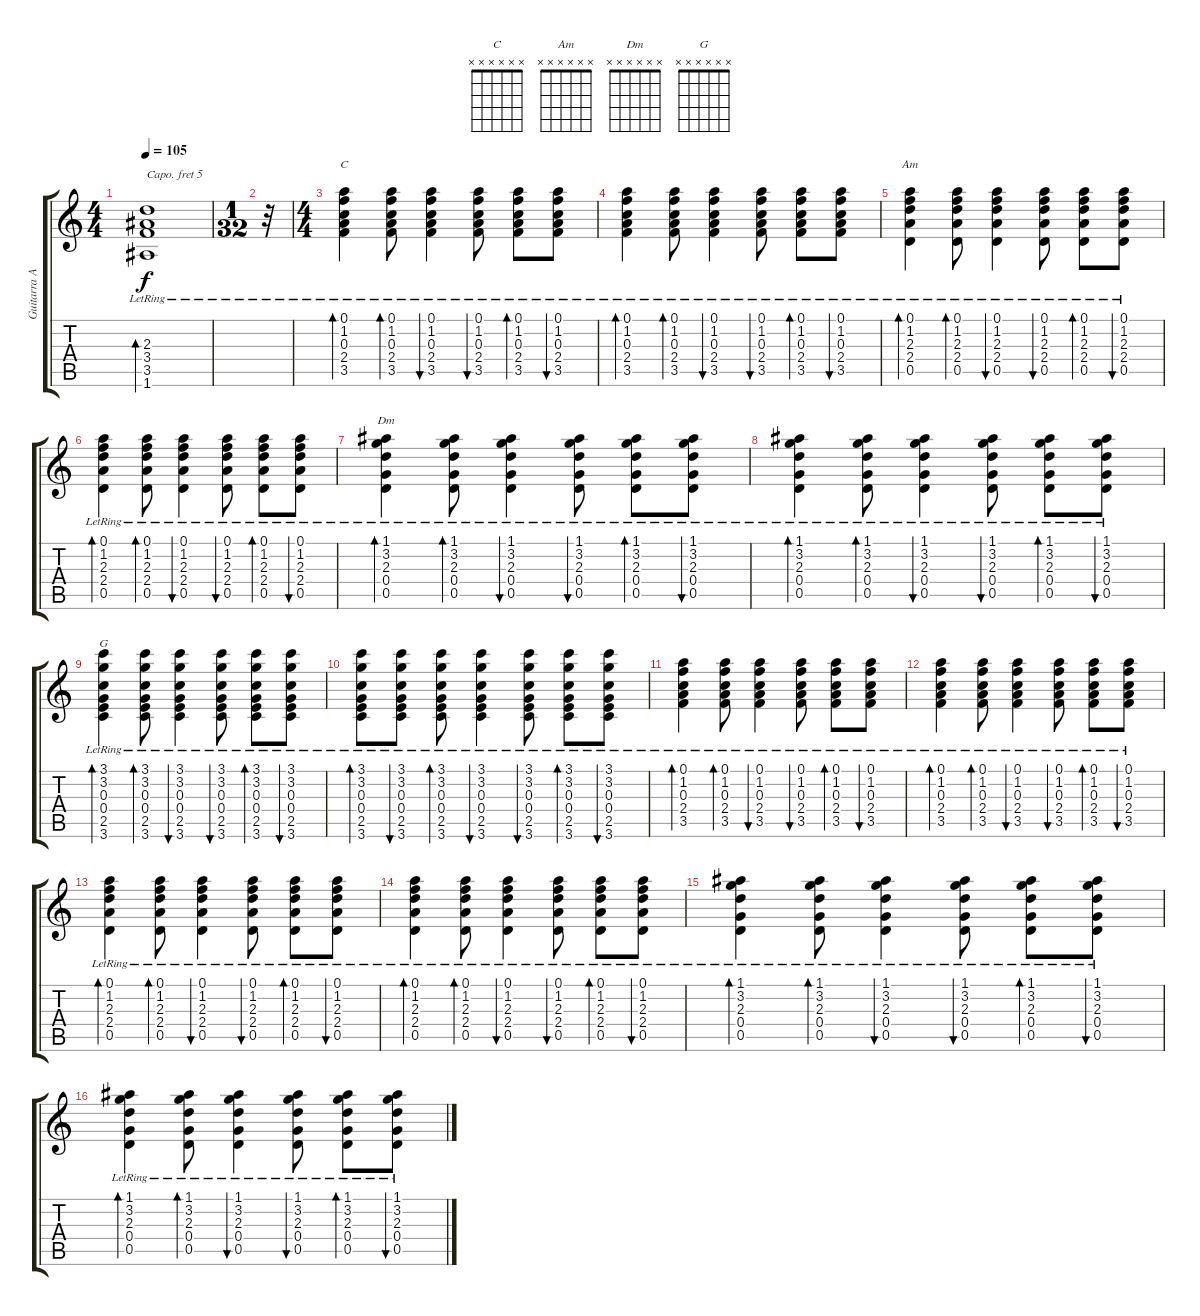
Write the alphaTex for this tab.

\track ("Guitarra Acústica" "Guitarra A") {instrument acousticguitarnylon}
\staff {score tabs}
\capo 5
\tuning (E4 B3 G3 D3 A2 E2) {hide}
\chord ("C" x x x x x x)
\chord ("Am" x x x x x x)
\chord ("Dm" x x x x x x)
\chord ("G" x x x x x x)
\ts (4 4)
\tempo 105
\clef g2
\ks c
(2.3{lr} 3.4{lr} 3.5{lr} 1.6{lr}).1{bd 120 dy f} |
\ts (1 32)
r.32 |
\ts (4 4)
(0.1{lr} 1.2{lr} 0.3{lr} 2.4{lr} 3.5{lr}).4{bd 60 ch "C"} (0.1{lr} 1.2{lr} 0.3{lr} 2.4{lr} 3.5{lr}).8{bd 60} (0.1{lr} 1.2{lr} 0.3{lr} 2.4{lr} 3.5{lr}).4{bu 60} (0.1{lr} 1.2{lr} 0.3{lr} 2.4{lr} 3.5{lr}).8{bu 60} (0.1{lr} 1.2{lr} 0.3{lr} 2.4{lr} 3.5{lr}).8{bd 60} (0.1{lr} 1.2{lr} 0.3{lr} 2.4{lr} 3.5{lr}).8{bu 60} |
(0.1{lr} 1.2{lr} 0.3{lr} 2.4{lr} 3.5{lr}).4{bd 60} (0.1{lr} 1.2{lr} 0.3{lr} 2.4{lr} 3.5{lr}).8{bd 60} (0.1{lr} 1.2{lr} 0.3{lr} 2.4{lr} 3.5{lr}).4{bu 60} (0.1{lr} 1.2{lr} 0.3{lr} 2.4{lr} 3.5{lr}).8{bu 60} (0.1{lr} 1.2{lr} 0.3{lr} 2.4{lr} 3.5{lr}).8{bd 60} (0.1{lr} 1.2{lr} 0.3{lr} 2.4{lr} 3.5{lr}).8{bu 60} |
(0.1{lr} 1.2{lr} 2.3{lr} 2.4{lr} 0.5{lr}).4{bd 60 ch "Am"} (0.1{lr} 1.2{lr} 2.3{lr} 2.4{lr} 0.5{lr}).8{bd 60} (0.1{lr} 1.2{lr} 2.3{lr} 2.4{lr} 0.5{lr}).4{bu 60} (0.1{lr} 1.2{lr} 2.3{lr} 2.4{lr} 0.5{lr}).8{bu 60} (0.1{lr} 1.2{lr} 2.3{lr} 2.4{lr} 0.5{lr}).8{bd 60} (0.1{lr} 1.2{lr} 2.3{lr} 2.4{lr} 0.5{lr}).8{bu 60} |
(0.1{lr} 1.2{lr} 2.3{lr} 2.4{lr} 0.5{lr}).4{bd 60} (0.1{lr} 1.2{lr} 2.3{lr} 2.4{lr} 0.5{lr}).8{bd 60} (0.1{lr} 1.2{lr} 2.3{lr} 2.4{lr} 0.5{lr}).4{bu 60} (0.1{lr} 1.2{lr} 2.3{lr} 2.4{lr} 0.5{lr}).8{bu 60} (0.1{lr} 1.2{lr} 2.3{lr} 2.4{lr} 0.5{lr}).8{bd 60} (0.1{lr} 1.2{lr} 2.3{lr} 2.4{lr} 0.5{lr}).8{bu 60} |
(1.1{lr} 3.2{lr} 2.3{lr} 0.4{lr} 0.5{lr}).4{bd 60 ch "Dm"} (1.1{lr} 3.2{lr} 2.3{lr} 0.4{lr} 0.5{lr}).8{bd 60} (1.1{lr} 3.2{lr} 2.3{lr} 0.4{lr} 0.5{lr}).4{bu 60} (1.1{lr} 3.2{lr} 2.3{lr} 0.4{lr} 0.5{lr}).8{bu 60} (1.1{lr} 3.2{lr} 2.3{lr} 0.4{lr} 0.5{lr}).8{bd 60} (1.1{lr} 3.2{lr} 2.3{lr} 0.4{lr} 0.5{lr}).8{bu 60} |
(1.1{lr} 3.2{lr} 2.3{lr} 0.4{lr} 0.5{lr}).4{bd 60} (1.1{lr} 3.2{lr} 2.3{lr} 0.4{lr} 0.5{lr}).8{bd 60} (1.1{lr} 3.2{lr} 2.3{lr} 0.4{lr} 0.5{lr}).4{bu 60} (1.1{lr} 3.2{lr} 2.3{lr} 0.4{lr} 0.5{lr}).8{bu 60} (1.1{lr} 3.2{lr} 2.3{lr} 0.4{lr} 0.5{lr}).8{bd 60} (1.1{lr} 3.2{lr} 2.3{lr} 0.4{lr} 0.5{lr}).8{bu 60} |
(3.1{lr} 3.2{lr} 0.3{lr} 0.4{lr} 2.5{lr} 3.6{lr}).4{bd 60 ch "G"} (3.1{lr} 3.2{lr} 0.3{lr} 0.4{lr} 2.5{lr} 3.6{lr}).8{bd 60} (3.1{lr} 3.2{lr} 0.3{lr} 0.4{lr} 2.5{lr} 3.6{lr}).4{bu 60} (3.1{lr} 3.2{lr} 0.3{lr} 0.4{lr} 2.5{lr} 3.6{lr}).8{bu 60} (3.1{lr} 3.2{lr} 0.3{lr} 0.4{lr} 2.5{lr} 3.6{lr}).8{bd 60} (3.1{lr} 3.2{lr} 0.3{lr} 0.4{lr} 2.5{lr} 3.6{lr}).8{bu 60} |
(3.1{lr} 3.2{lr} 0.3{lr} 0.4{lr} 2.5{lr} 3.6{lr}).8{bd 60} (3.1{lr} 3.2{lr} 0.3{lr} 0.4{lr} 2.5{lr} 3.6{lr}).8{bu 60} (3.1{lr} 3.2{lr} 0.3{lr} 0.4{lr} 2.5{lr} 3.6{lr}).8{bd 60} (3.1{lr} 3.2{lr} 0.3{lr} 0.4{lr} 2.5{lr} 3.6{lr}).4{bu 60} (3.1{lr} 3.2{lr} 0.3{lr} 0.4{lr} 2.5{lr} 3.6{lr}).8{bu 60} (3.1{lr} 3.2{lr} 0.3{lr} 0.4{lr} 2.5{lr} 3.6{lr}).8{bd 60} (3.1{lr} 3.2{lr} 0.3{lr} 0.4{lr} 2.5{lr} 3.6{lr}).8{bu 60} |
(0.1{lr} 1.2{lr} 0.3{lr} 2.4{lr} 3.5{lr}).4{bd 60} (0.1{lr} 1.2{lr} 0.3{lr} 2.4{lr} 3.5{lr}).8{bd 60} (0.1{lr} 1.2{lr} 0.3{lr} 2.4{lr} 3.5{lr}).4{bu 60} (0.1{lr} 1.2{lr} 0.3{lr} 2.4{lr} 3.5{lr}).8{bu 60} (0.1{lr} 1.2{lr} 0.3{lr} 2.4{lr} 3.5{lr}).8{bd 60} (0.1{lr} 1.2{lr} 0.3{lr} 2.4{lr} 3.5{lr}).8{bu 60} |
(0.1{lr} 1.2{lr} 0.3{lr} 2.4{lr} 3.5{lr}).4{bd 60} (0.1{lr} 1.2{lr} 0.3{lr} 2.4{lr} 3.5{lr}).8{bd 60} (0.1{lr} 1.2{lr} 0.3{lr} 2.4{lr} 3.5{lr}).4{bu 60} (0.1{lr} 1.2{lr} 0.3{lr} 2.4{lr} 3.5{lr}).8{bu 60} (0.1{lr} 1.2{lr} 0.3{lr} 2.4{lr} 3.5{lr}).8{bd 60} (0.1{lr} 1.2{lr} 0.3{lr} 2.4{lr} 3.5{lr}).8{bu 60} |
(0.1{lr} 1.2{lr} 2.3{lr} 2.4{lr} 0.5{lr}).4{bd 60} (0.1{lr} 1.2{lr} 2.3{lr} 2.4{lr} 0.5{lr}).8{bd 60} (0.1{lr} 1.2{lr} 2.3{lr} 2.4{lr} 0.5{lr}).4{bu 60} (0.1{lr} 1.2{lr} 2.3{lr} 2.4{lr} 0.5{lr}).8{bu 60} (0.1{lr} 1.2{lr} 2.3{lr} 2.4{lr} 0.5{lr}).8{bd 60} (0.1{lr} 1.2{lr} 2.3{lr} 2.4{lr} 0.5{lr}).8{bu 60} |
(0.1{lr} 1.2{lr} 2.3{lr} 2.4{lr} 0.5{lr}).4{bd 60} (0.1{lr} 1.2{lr} 2.3{lr} 2.4{lr} 0.5{lr}).8{bd 60} (0.1{lr} 1.2{lr} 2.3{lr} 2.4{lr} 0.5{lr}).4{bu 60} (0.1{lr} 1.2{lr} 2.3{lr} 2.4{lr} 0.5{lr}).8{bu 60} (0.1{lr} 1.2{lr} 2.3{lr} 2.4{lr} 0.5{lr}).8{bd 60} (0.1{lr} 1.2{lr} 2.3{lr} 2.4{lr} 0.5{lr}).8{bu 60} |
(1.1{lr} 3.2{lr} 2.3{lr} 0.4{lr} 0.5{lr}).4{bd 60} (1.1{lr} 3.2{lr} 2.3{lr} 0.4{lr} 0.5{lr}).8{bd 60} (1.1{lr} 3.2{lr} 2.3{lr} 0.4{lr} 0.5{lr}).4{bu 60} (1.1{lr} 3.2{lr} 2.3{lr} 0.4{lr} 0.5{lr}).8{bu 60} (1.1{lr} 3.2{lr} 2.3{lr} 0.4{lr} 0.5{lr}).8{bd 60} (1.1{lr} 3.2{lr} 2.3{lr} 0.4{lr} 0.5{lr}).8{bu 60} |
(1.1{lr} 3.2{lr} 2.3{lr} 0.4{lr} 0.5{lr}).4{bd 60} (1.1{lr} 3.2{lr} 2.3{lr} 0.4{lr} 0.5{lr}).8{bd 60} (1.1{lr} 3.2{lr} 2.3{lr} 0.4{lr} 0.5{lr}).4{bu 60} (1.1{lr} 3.2{lr} 2.3{lr} 0.4{lr} 0.5{lr}).8{bu 60} (1.1{lr} 3.2{lr} 2.3{lr} 0.4{lr} 0.5{lr}).8{bd 60} (1.1{lr} 3.2{lr} 2.3{lr} 0.4{lr} 0.5{lr}).8{bu 60}
